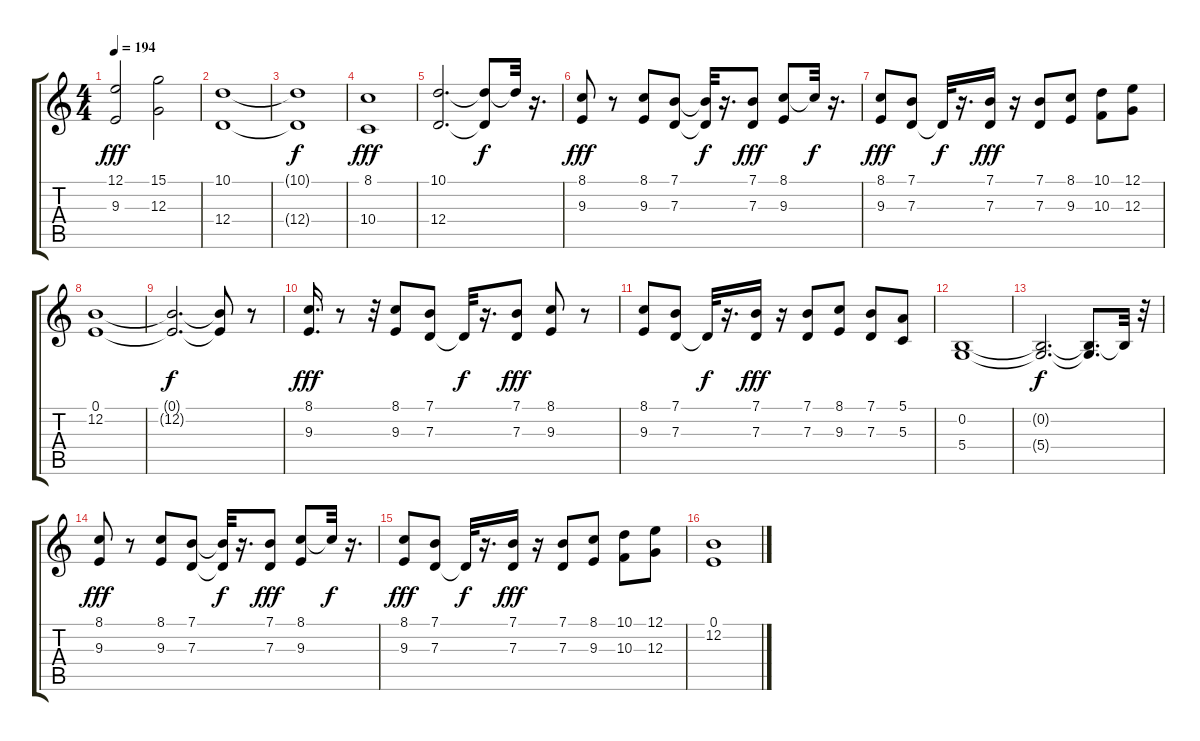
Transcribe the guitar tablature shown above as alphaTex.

\track "" {instrument altosax}
\staff {score tabs}
\tuning (E4 B3 G3 D3 A2 E2) {hide}
\ts (4 4)
\tempo 194
\clef g2
\ks c
(12.1 9.3).2{dy fff} (15.1 12.3).2 |
(10.1 12.4).1 |
(10.1{t} 12.4{t}).1{dy f} |
(8.1 10.4).1{dy fff} |
(10.1 12.4).2{d} (10.1{t} 12.4{t}).8{dy f} 10.1{t}.32 r.16{d} |
(8.1 9.3).8{dy fff} r.8 (8.1 9.3).8 (7.1 7.3).8 (7.1{t} 7.3{t}).32{dy f} r.16{d} (7.1 7.3).8{dy fff} (8.1 9.3).8 8.1{t}.32{dy f} r.16{d} |
(8.1 9.3).8{dy fff} (7.1 7.3).8 7.3{t}.32{dy f} r.16{d} (7.1 7.3).16{dy fff} r.16 (7.1 7.3).8 (8.1 9.3).8 (10.1 10.3).8 (12.1 12.3).8 |
(0.1 12.2).1 |
(0.1{t} 12.2{t}).2{d dy f} (0.1{t} 12.2{t}).8 r.8 |
(8.1 9.3).16{d dy fff} r.8 r.32 (8.1 9.3).8 (7.1 7.3).8 7.3{t}.32{dy f} r.16{d} (7.1 7.3).8{dy fff} (8.1 9.3).8 r.8 |
(8.1 9.3).8 (7.1 7.3).8 7.3{t}.32{dy f} r.16{d} (7.1 7.3).16{dy fff} r.16 (7.1 7.3).8 (8.1 9.3).8 (7.1 7.3).8 (5.1 5.3).8 |
(0.2 5.4).1 |
(0.2{t} 5.4{t}).2{d dy f} (0.2{t} 5.4{t}).8{d} 0.2{t}.32 r.32 |
(8.1 9.3).8{dy fff} r.8 (8.1 9.3).8 (7.1 7.3).8 (7.1{t} 7.3{t}).32{dy f} r.16{d} (7.1 7.3).8{dy fff} (8.1 9.3).8 8.1{t}.32{dy f} r.16{d} |
(8.1 9.3).8{dy fff} (7.1 7.3).8 7.3{t}.32{dy f} r.16{d} (7.1 7.3).16{dy fff} r.16 (7.1 7.3).8 (8.1 9.3).8 (10.1 10.3).8 (12.1 12.3).8 |
(0.1 12.2).1
